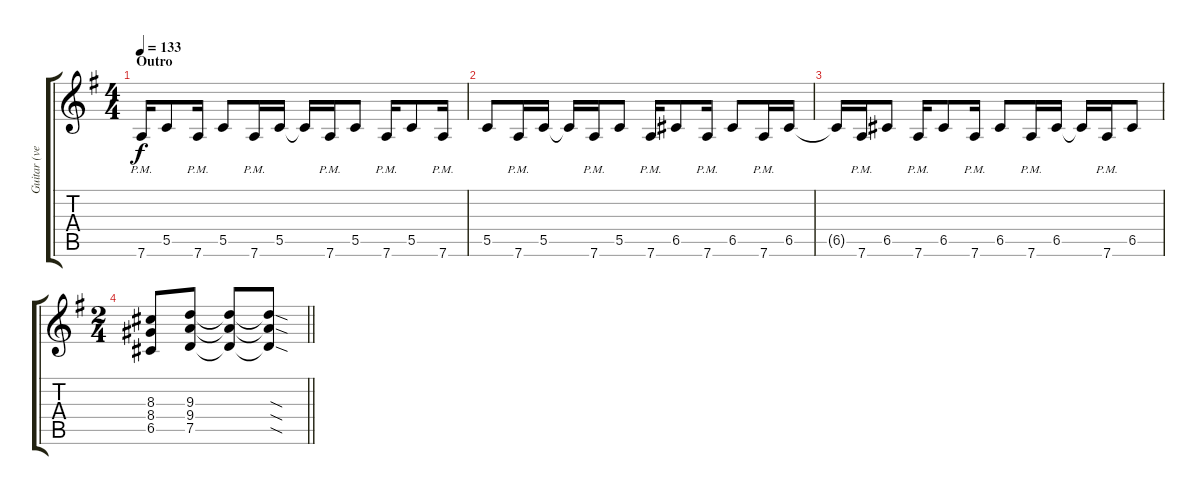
\track ("Guitar (venstre)" "Guitar (ve") {instrument overdrivenguitar}
\staff {score tabs}
\tuning (D4 A3 F3 C3 G2 D2) {hide}
\ts (4 4)
\section ("" "Outro")
\tempo 133
\clef g2
\ks eminor
7.6{pm}.16{dy f} 5.5.8 7.6{pm}.16 5.5.8 7.6{pm}.16 5.5.16 5.5{t}.16 7.6{pm}.16 5.5.8 7.6{pm}.16 5.5.8 7.6{pm}.16 |
5.5.8 7.6{pm}.16 5.5.16 5.5{t}.16 7.6{pm}.16 5.5.8 7.6{pm}.16 6.5.8 7.6{pm}.16 6.5.8 7.6{pm}.16 6.5.16 |
6.5{t}.16 7.6{pm}.16 6.5.8 7.6{pm}.16 6.5.8 7.6{pm}.16 6.5.8 7.6{pm}.16 6.5.16 6.5{t}.16 7.6{pm}.16 6.5.8 |
\ts (2 4)
\barLineRight lightlight
(8.3 8.4 6.5).8 (9.3 9.4 7.5).8 (9.3{t} 9.4{t} 7.5{t}).8 (9.3{sod t} 9.4{sod t} 7.5{sod t}).8
